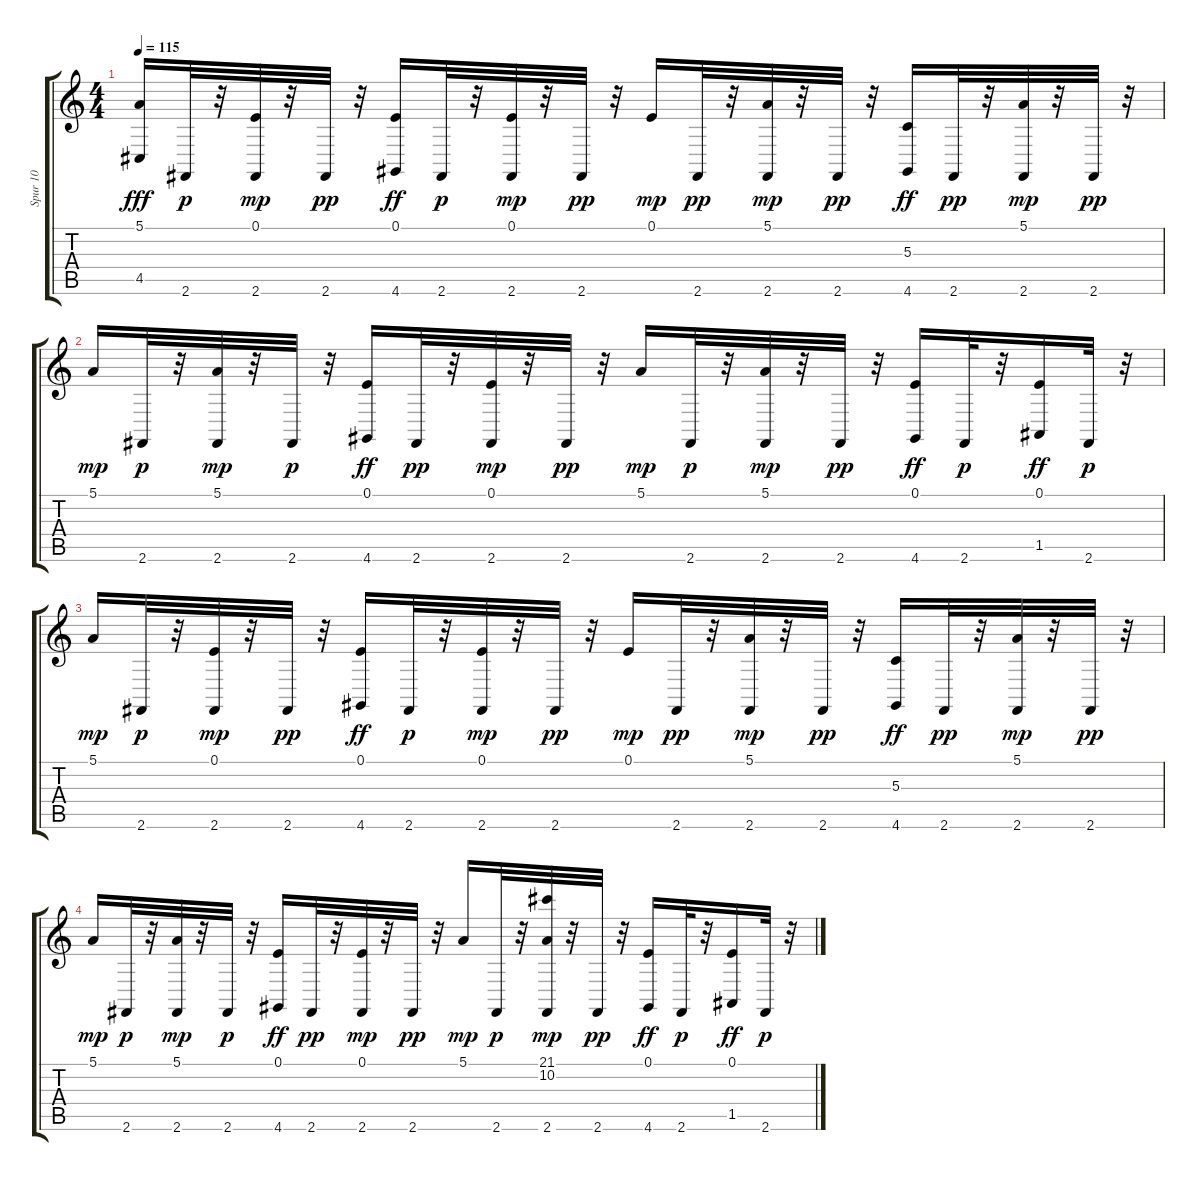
\track ("Spur 10" "Spur 10") {instrument drawbarorgan}
\staff {score tabs}
\tuning (E4 B3 G3 D3 A2 E2) {hide}
\ts (4 4)
\tempo 115
\clef g2
\ks c
(5.1 4.5).16{dy fff} 2.6.32{dy p} r.32 (0.1 2.6).32{dy mp} r.32 2.6.32{dy pp} r.32 (0.1 4.6).16{dy ff} 2.6.32{dy p} r.32 (0.1 2.6).32{dy mp} r.32 2.6.32{dy pp} r.32 0.1.16{dy mp} 2.6.32{dy pp} r.32 (5.1 2.6).32{dy mp} r.32 2.6.32{dy pp} r.32 (5.3 4.6).16{dy ff} 2.6.32{dy pp} r.32 (5.1 2.6).32{dy mp} r.32 2.6.32{dy pp} r.32 |
5.1.16{dy mp} 2.6.32{dy p} r.32 (5.1 2.6).32{dy mp} r.32 2.6.32{dy p} r.32 (0.1 4.6).16{dy ff} 2.6.32{dy pp} r.32 (0.1 2.6).32{dy mp} r.32 2.6.32{dy pp} r.32 5.1.16{dy mp} 2.6.32{dy p} r.32 (5.1 2.6).32{dy mp} r.32 2.6.32{dy pp} r.32 (0.1 4.6).16{dy ff} 2.6.32{dy p} r.32 (0.1 1.5).16{dy ff} 2.6.32{dy p} r.32 |
5.1.16{dy mp} 2.6.32{dy p} r.32 (0.1 2.6).32{dy mp} r.32 2.6.32{dy pp} r.32 (0.1 4.6).16{dy ff} 2.6.32{dy p} r.32 (0.1 2.6).32{dy mp} r.32 2.6.32{dy pp} r.32 0.1.16{dy mp} 2.6.32{dy pp} r.32 (5.1 2.6).32{dy mp} r.32 2.6.32{dy pp} r.32 (5.3 4.6).16{dy ff} 2.6.32{dy pp} r.32 (5.1 2.6).32{dy mp} r.32 2.6.32{dy pp} r.32 |
5.1.16{dy mp} 2.6.32{dy p} r.32 (5.1 2.6).32{dy mp} r.32 2.6.32{dy p} r.32 (0.1 4.6).16{dy ff} 2.6.32{dy pp} r.32 (0.1 2.6).32{dy mp} r.32 2.6.32{dy pp} r.32 5.1.16{dy mp} 2.6.32{dy p} r.32 (21.1 10.2 2.6).32{dy mp} r.32 2.6.32{dy pp} r.32 (0.1 4.6).16{dy ff} 2.6.32{dy p} r.32 (0.1 1.5).16{dy ff} 2.6.32{dy p} r.32
